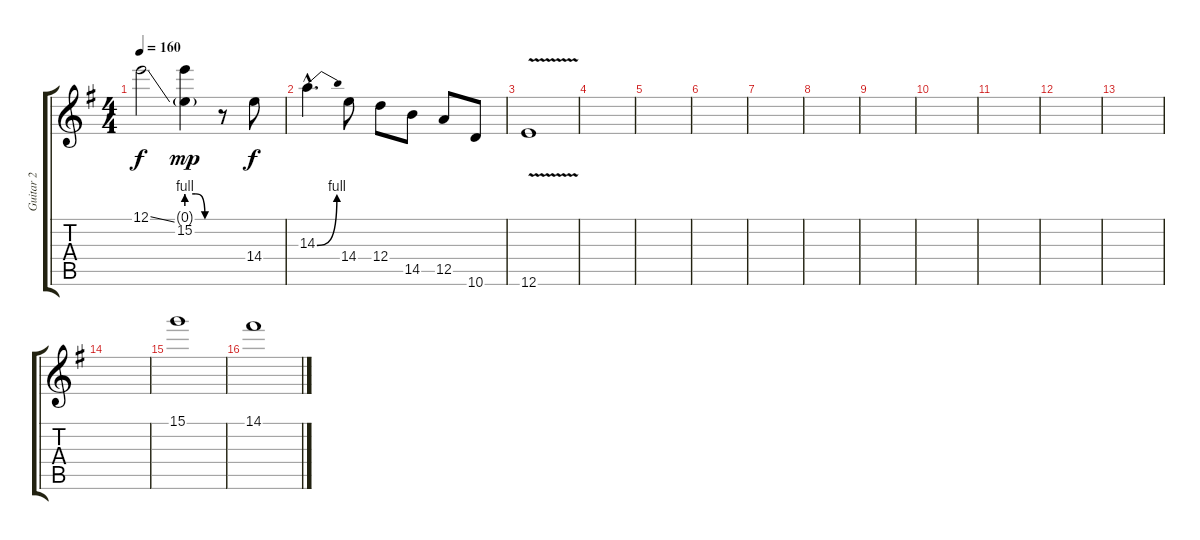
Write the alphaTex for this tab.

\track ("Guitar 2" "Guitar 2") {instrument overdrivenguitar}
\staff {score tabs}
\tuning (E4 B3 G3 D3 A2 E2) {hide}
\ts (4 4)
\tempo 160
\clef g2
\ks g
12.1{ss}.2{dy f} (0.1{g} 15.2{be (custom 0 4 20 4 40 0 60 0)}).4{dy mp} r.8 14.4.8{dy f} |
14.3{be (bend 0 0 60 4) hac}.4{d} 14.4.8 12.4.8 14.5.8 12.5.8 10.6.8 |
12.6{v}.1 |
|
|
|
|
|
|
|
|
|
|
|
15.1.1 |
14.1.1
